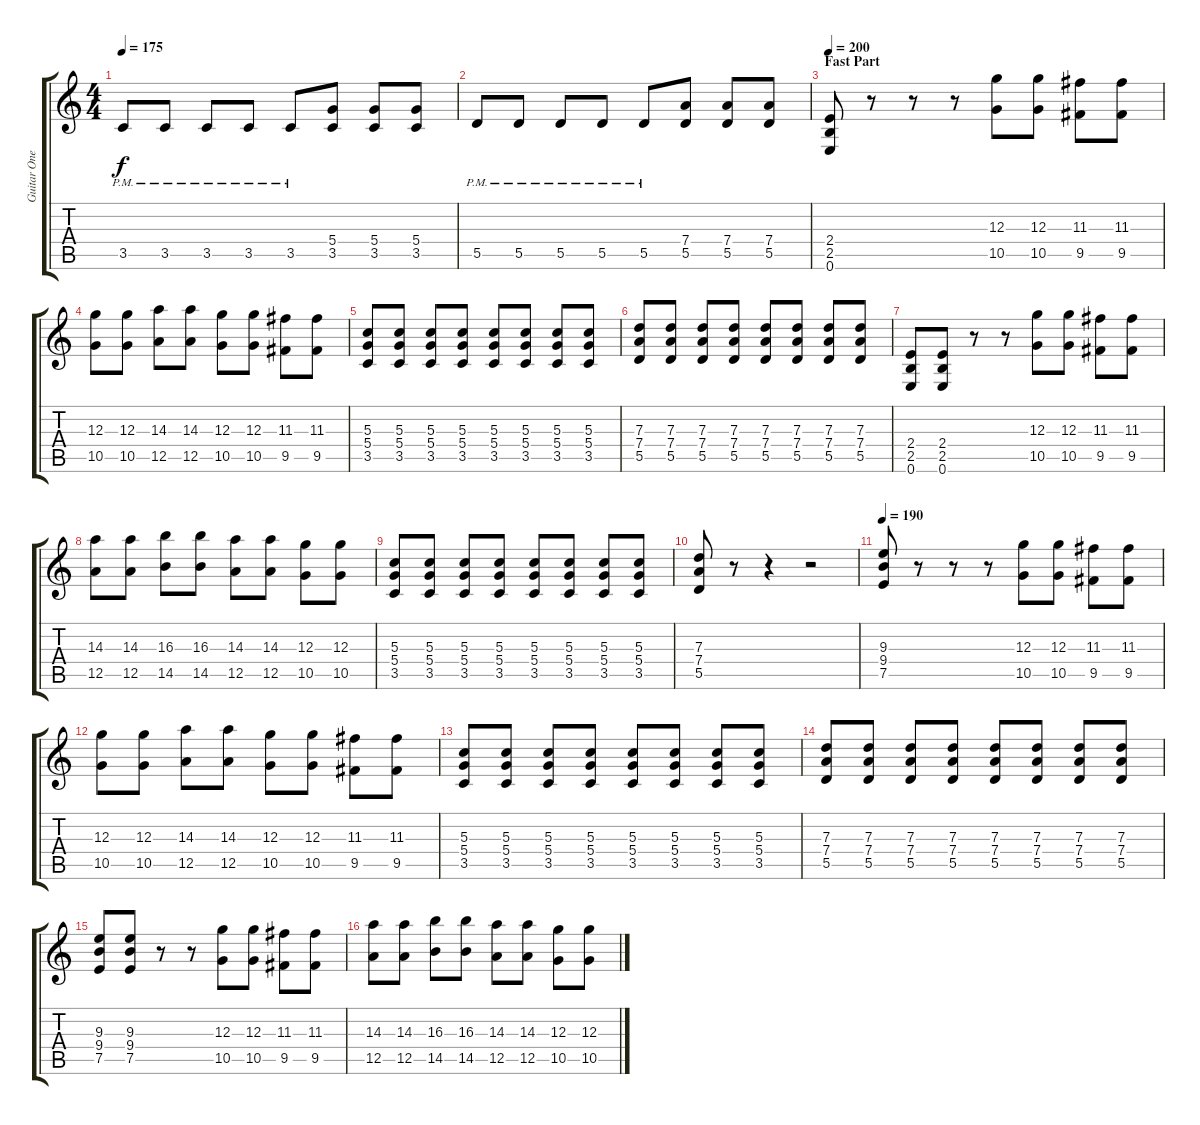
\track ("Guitar One" "Guitar One") {instrument overdrivenguitar}
\staff {score tabs}
\tuning (E4 B3 G3 D3 A2 E2) {hide}
\ts (4 4)
\tempo 175
\clef g2
\ks c
3.5{pm}.8{dy f} 3.5{pm}.8 3.5{pm}.8 3.5{pm}.8 3.5{pm}.8 (5.4 3.5).8 (5.4 3.5).8 (5.4 3.5).8 |
5.5{pm}.8 5.5{pm}.8 5.5{pm}.8 5.5{pm}.8 5.5{pm}.8 (7.4 5.5).8 (7.4 5.5).8 (7.4 5.5).8 |
\section ("" "Fast Part")
\tempo 200
(2.4 2.5 0.6).8 r.8 r.8 r.8 (12.3 10.5).8 (12.3 10.5).8 (11.3 9.5).8 (11.3 9.5).8 |
(12.3 10.5).8 (12.3 10.5).8 (14.3 12.5).8 (14.3 12.5).8 (12.3 10.5).8 (12.3 10.5).8 (11.3 9.5).8 (11.3 9.5).8 |
(5.3 5.4 3.5).8 (5.3 5.4 3.5).8 (5.3 5.4 3.5).8 (5.3 5.4 3.5).8 (5.3 5.4 3.5).8 (5.3 5.4 3.5).8 (5.3 5.4 3.5).8 (5.3 5.4 3.5).8 |
(7.3 7.4 5.5).8 (7.3 7.4 5.5).8 (7.3 7.4 5.5).8 (7.3 7.4 5.5).8 (7.3 7.4 5.5).8 (7.3 7.4 5.5).8 (7.3 7.4 5.5).8 (7.3 7.4 5.5).8 |
(2.4 2.5 0.6).8 (2.4 2.5 0.6).8 r.8 r.8 (12.3 10.5).8 (12.3 10.5).8 (11.3 9.5).8 (11.3 9.5).8 |
(14.3 12.5).8 (14.3 12.5).8 (16.3 14.5).8 (16.3 14.5).8 (14.3 12.5).8 (14.3 12.5).8 (12.3 10.5).8 (12.3 10.5).8 |
(5.3 5.4 3.5).8 (5.3 5.4 3.5).8 (5.3 5.4 3.5).8 (5.3 5.4 3.5).8 (5.3 5.4 3.5).8 (5.3 5.4 3.5).8 (5.3 5.4 3.5).8 (5.3 5.4 3.5).8 |
(7.3 7.4 5.5).8 r.8 r.4 r.2 |
\tempo 190
(9.3 9.4 7.5).8 r.8 r.8 r.8 (12.3 10.5).8 (12.3 10.5).8 (11.3 9.5).8 (11.3 9.5).8 |
(12.3 10.5).8 (12.3 10.5).8 (14.3 12.5).8 (14.3 12.5).8 (12.3 10.5).8 (12.3 10.5).8 (11.3 9.5).8 (11.3 9.5).8 |
(5.3 5.4 3.5).8 (5.3 5.4 3.5).8 (5.3 5.4 3.5).8 (5.3 5.4 3.5).8 (5.3 5.4 3.5).8 (5.3 5.4 3.5).8 (5.3 5.4 3.5).8 (5.3 5.4 3.5).8 |
(7.3 7.4 5.5).8 (7.3 7.4 5.5).8 (7.3 7.4 5.5).8 (7.3 7.4 5.5).8 (7.3 7.4 5.5).8 (7.3 7.4 5.5).8 (7.3 7.4 5.5).8 (7.3 7.4 5.5).8 |
(9.3 9.4 7.5).8 (9.3 9.4 7.5).8 r.8 r.8 (12.3 10.5).8 (12.3 10.5).8 (11.3 9.5).8 (11.3 9.5).8 |
(14.3 12.5).8 (14.3 12.5).8 (16.3 14.5).8 (16.3 14.5).8 (14.3 12.5).8 (14.3 12.5).8 (12.3 10.5).8 (12.3 10.5).8
